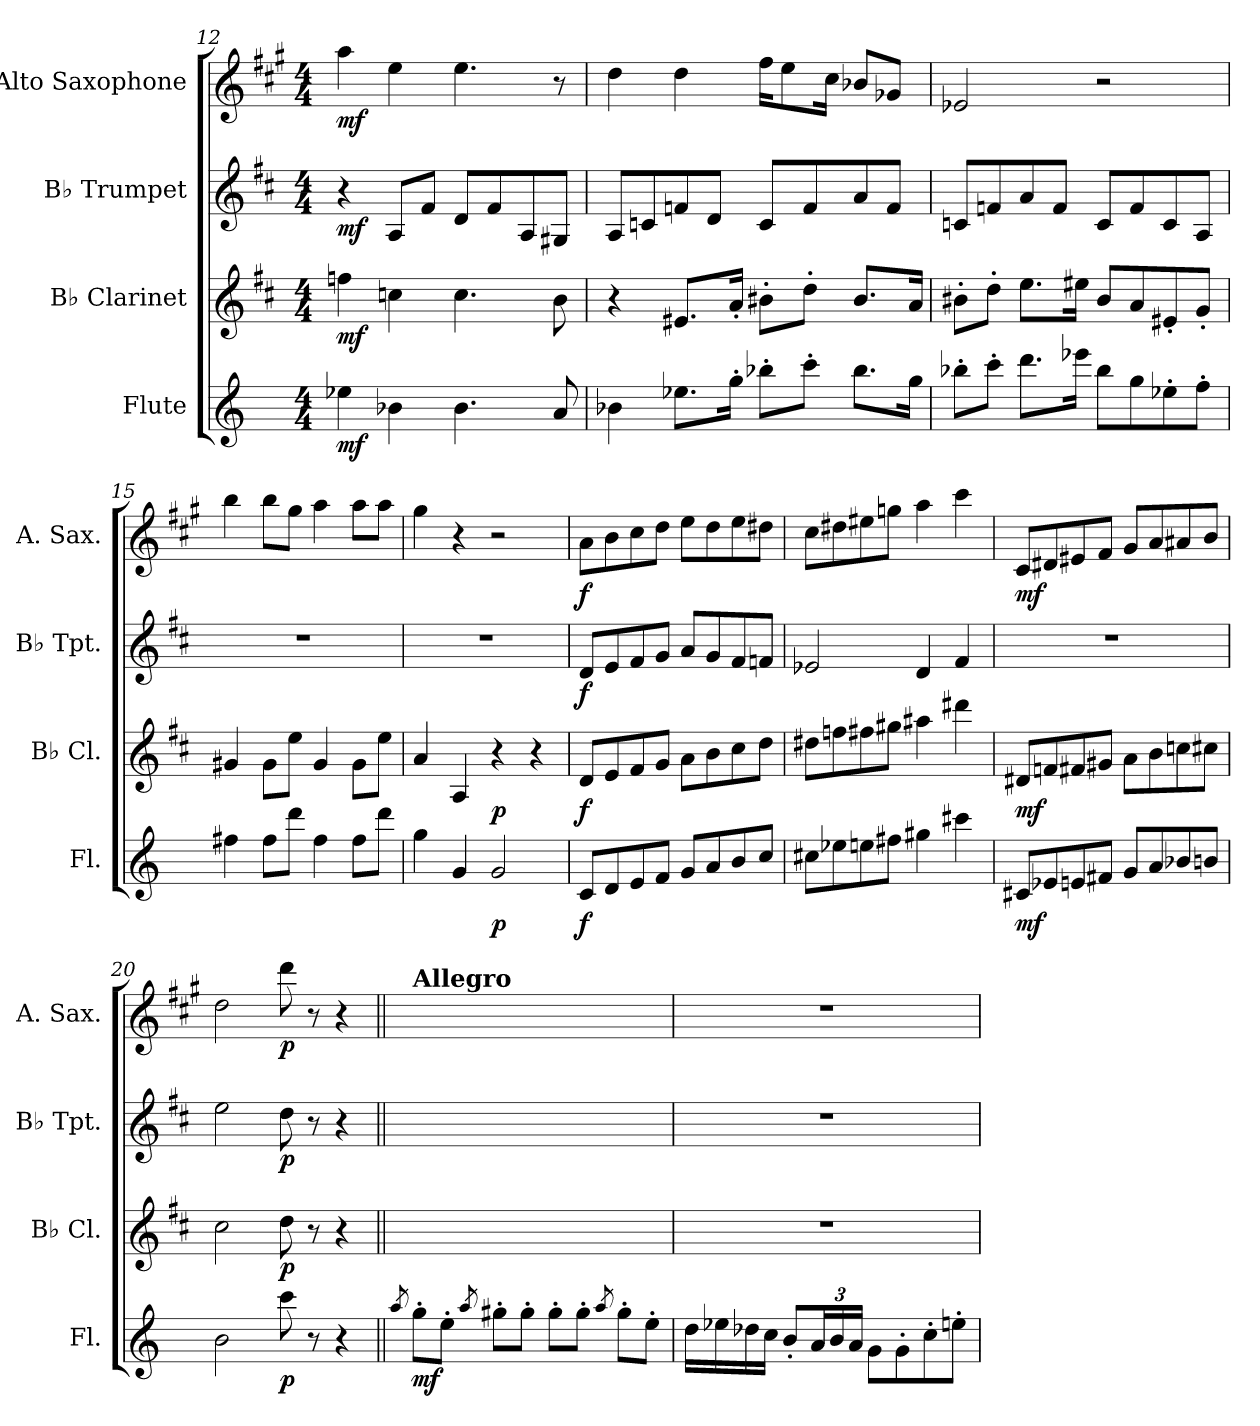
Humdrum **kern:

**kern	**dynam	**kern	**dynam	**kern	**dynam	**kern	**dynam
*part4	*part4	*part3	*part3	*part2	*part2	*part1	*part1
*staff4	*staff4	*staff3	*staff3	*staff2	*staff2	*staff1	*staff1
*I"Flute	*	*I"B♭ Clarinet	*	*I"B♭ Trumpet	*	*I"Alto Saxophone	*
*I'Fl.	*	*I'B♭ Cl.	*	*I'B♭ Tpt.	*	*I'A. Sax.	*
*clefG2	*	*clefG2	*	*clefG2	*	*clefG2	*
*	*	*ITrd1c2	*	*ITrd1c2	*	*ITrd5c9	*
*k[]	*	*k[]	*	*k[]	*	*k[]	*
*M4/4	*	*M4/4	*	*M4/4	*	*M4/4	*
=12	=12	=12	=12	=12	=12	=12	=12
!	!LO:DY:b	!	!LO:DY:b	!	!LO:DY:b	!	!LO:DY:b
4ee-X\	mf	4ee-X\	mf	4r	mf	4cc\	mf
4b-X\	.	4b-X\	.	8G/L	.	4g\	.
.	.	.	.	8e/J	.	.	.
4.b-\	.	4.b-\	.	8c/L	.	4.g\	.
.	.	.	.	8e/	.	.	.
.	.	.	.	8G/	.	.	.
8a/	.	8a\	.	8F#X/J	.	8r	.
!!LO:PB:g=z
=13	=13	=13	=13	=13	=13	=13	=13
4b-X\	.	4r	.	8G/L	.	4f\	.
.	.	.	.	8B-X/	.	.	.
8.ee-X\L	.	8.d#X/L	.	8e-X/	.	4f\	.
.	.	.	.	8c/J	.	.	.
16gg'\Jk	.	16g'/Jk	.	.	.	.	.
8bb-X'\L	.	8a#X'\L	.	8B-/L	.	16a\KL	.
.	.	.	.	.	.	8g\	.
8ccc'\J	.	8cc'\J	.	8e-/	.	.	.
.	.	.	.	.	.	16e\Jk	.
8.bb-\L	.	8.a#/L	.	8g/	.	8d-X/L	.
.	.	.	.	8e-/J	.	8B--X/J	.
16gg\Jk	.	16g/Jk	.	.	.	.	.
=14	=14	=14	=14	=14	=14	=14	=14
8bb-X'\L	.	8a#X'\L	.	8B-X/L	.	2G-X/	.
8ccc'\J	.	8cc'\J	.	8e-X/	.	.	.
8.ddd\L	.	8.dd\L	.	8g/	.	.	.
.	.	.	.	8e-/J	.	.	.
16eee-X\Jk	.	16dd#X\Jk	.	.	.	.	.
8bb-\L	.	8a#/L	.	8B-/L	.	2r	.
8gg\	.	8g/	.	8e-/	.	.	.
8ee-X'\	.	8d#X'/	.	8B-/	.	.	.
8ff'\J	.	8f'/J	.	8G/J	.	.	.
=15	=15	=15	=15	=15	=15	=15	=15
4ff#X\	.	4f#X/	.	1r	.	4dd\	.
8ff#\L	.	8f#\L	.	.	.	8dd\L	.
8ddd\J	.	8dd\J	.	.	.	8b\J	.
4ff#\	.	4f#/	.	.	.	4cc\	.
8ff#\L	.	8f#\L	.	.	.	8cc\L	.
8ddd\J	.	8dd\J	.	.	.	8cc\J	.
=16	=16	=16	=16	=16	=16	=16	=16
4gg\	.	4g/	.	1r	.	4b\	.
4g/	.	4G/	.	.	.	4r	.
!	!LO:DY:b	!	!LO:DY:b	!	!	!	!
2g/	p	4r	p	.	.	2r	.
.	.	4r	.	.	.	.	.
=17	=17	=17	=17	=17	=17	=17	=17
!	!LO:DY:b	!	!LO:DY:b	!	!LO:DY:b	!	!LO:DY:b
8c/L	f	8c/L	f	8c/L	f	8c\L	f
8d/	.	8d/	.	8d/	.	8d\	.
8e/	.	8e/	.	8e/	.	8e\	.
8f/J	.	8f/J	.	8f/J	.	8f\J	.
8g/L	.	8g\L	.	8g/L	.	8g\L	.
8a/	.	8a\	.	8f/	.	8f\	.
8b/	.	8b\	.	8e/	.	8g\	.
8cc/J	.	8cc\J	.	8e-X/J	.	8f#X\J	.
!!LO:LB:g=z
=18	=18	=18	=18	=18	=18	=18	=18
8cc#X\L	.	8cc#X\L	.	2d-X/	.	8e\L	.
8ee-X\	.	8ee-X\	.	.	.	8f#X\	.
8een\	.	8een\	.	.	.	8g#X\	.
8ff#X\J	.	8ff#X\J	.	.	.	8b-X\J	.
4gg#X\	.	4gg#X\	.	4c/	.	4cc\	.
4ccc#X\	.	4ccc#X\	.	4e/	.	4ee\	.
=19	=19	=19	=19	=19	=19	=19	=19
!	!LO:DY:b	!	!LO:DY:b	!	!	!	!LO:DY:b
8c#X/L	mf	8c#X/L	mf	1r	.	8E/L	mf
8e-X/	.	8e-X/	.	.	.	8F#X/	.
8en/	.	8en/	.	.	.	8G#X/	.
8f#X/J	.	8f#X/J	.	.	.	8A/J	.
8g/L	.	8g\L	.	.	.	8B/L	.
8a/	.	8a\	.	.	.	8c/	.
8b-X/	.	8b-X\	.	.	.	8c#X/	.
8bn/J	.	8bn\J	.	.	.	8d/J	.
=20	=20	=20	=20	=20	=20	=20	=20
2b\	.	2b\	.	2dd\	.	2f\	.
!	!LO:DY:b	!	!LO:DY:b	!	!LO:DY:b	!	!LO:DY:b
8ccc\	p	8cc\	p	8cc\	p	8ff\	p
8r	.	8r	.	8r	.	8r	.
4r	.	4r	.	4r	.	4r	.
=21||	=21||	=21||	=21||	=21||	=21||	=21||	=21||
!!LO:REH:place=s1:a:B:fs=13.5337:t=L'oiseau
8qaa/	.	.	.	.	.	.	.
!	!	!	!	!	!	!LO:TX:a:B:t=Allegro	!
!	!LO:DY:b	!	!	!	!	!	!
8gg'\L	mf	1r	.	1r	.	1r	.
8ee'\J	.	.	.	.	.	.	.
8qaa/	.	.	.	.	.	.	.
8gg#X'\L	.	.	.	.	.	.	.
8gg#'\J	.	.	.	.	.	.	.
8gg#'\L	.	.	.	.	.	.	.
8gg#'\J	.	.	.	.	.	.	.
8qaa/	.	.	.	.	.	.	.
8gg#'\L	.	.	.	.	.	.	.
8ee'\J	.	.	.	.	.	.	.
!!LO:LB:g=z
=22	=22	=22	=22	=22	=22	=22	=22
16dd\LL	.	1r	.	1r	.	1r	.
16ee-X\	.	.	.	.	.	.	.
16dd-X\	.	.	.	.	.	.	.
16cc\JJ	.	.	.	.	.	.	.
8b'/L	.	.	.	.	.	.	.
*Xbrackettup	*	*	*	*	*	*	*
24a/L	.	.	.	.	.	.	.
24b/	.	.	.	.	.	.	.
24a/JJ	.	.	.	.	.	.	.
8g\L	.	.	.	.	.	.	.
8g'\	.	.	.	.	.	.	.
8cc'\	.	.	.	.	.	.	.
8een'\J	.	.	.	.	.	.	.
=	=	=	=	=	=	=	=
*-	*-	*-	*-	*-	*-	*-	*-
